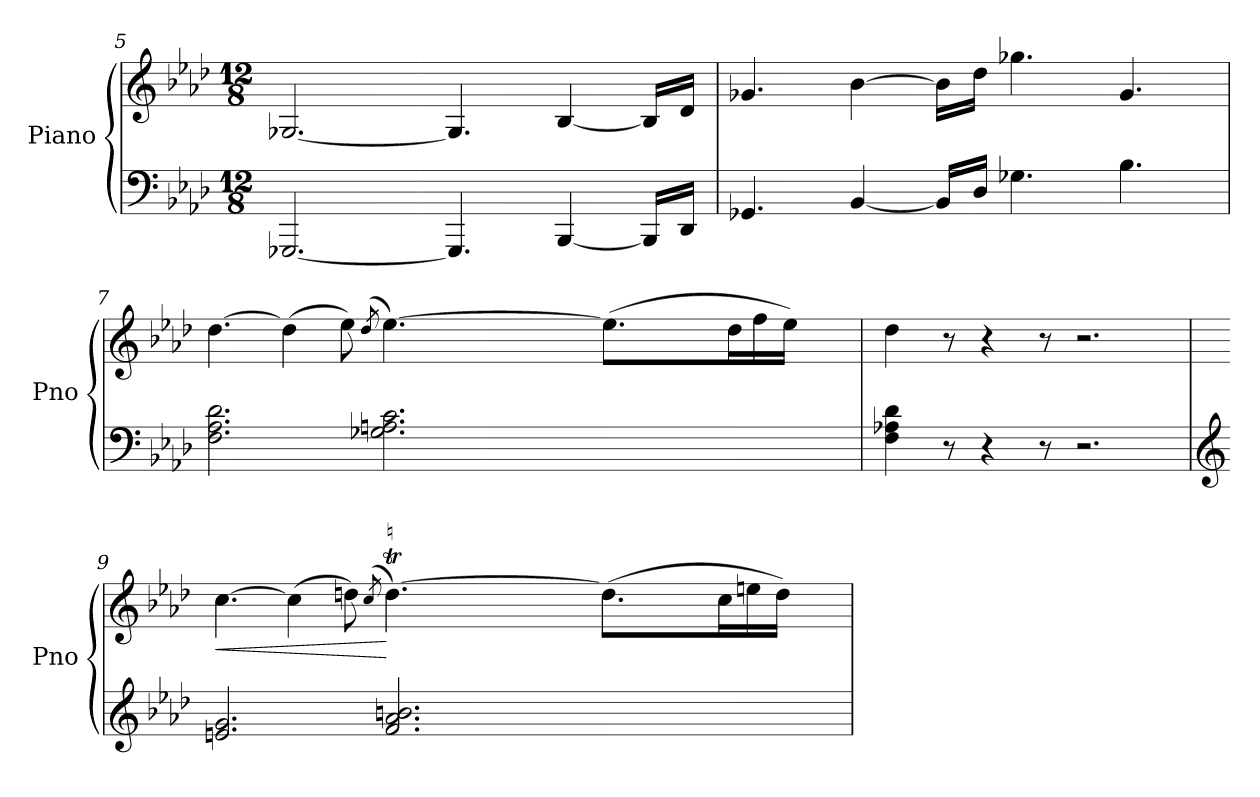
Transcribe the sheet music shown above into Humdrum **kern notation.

**kern	**kern	**dynam
*part1	*part1	*part1
*staff2	*staff1	*staff1/2
*I"Piano	*	*
*I'Pno	*	*
*clefF4	*clefG2	*
*k[b-e-a-d-]	*k[b-e-a-d-]	*
*M12/8	*M12/8	*
=5	=5	=5
[2.GGG-X/	[2.G-X/	.
4.GGG-/]	4.G-/]	.
[4BBB-/	[4B-/	.
16BBB-/LL]	16B-/LL]	.
16DD-/JJ	16d-/JJ	.
!!LO:LB:g=z
=6	=6	=6
4.GG-X/	4.g-X/	.
[4BB-/	[4b-\	.
16BB-/LL]	16b-\LL]	.
16D-/JJ	16dd-\JJ	.
4.G-X\	4.gg-X\	.
4.B-\	4.g-/	.
=7	=7	=7
*	*^	*
2.F\ 2.A-\ 2.d-\	[4.dd-\	2.ryy	.
.	(>4dd-\]	.	.
.	8ee-\)	.	.
.	(8qdd-/	.	.
*	*	*Xtuplet	*
2.G-X\ 2.An\ 2.c\	[4.ee-\)	24dd-yy	.
.	.	24ee-yy	.
.	.	24ffyy	.
.	.	24ee-yy	.
.	.	24ffyy	.
.	.	24ee-yy	.
!	!	!LO:N:vis=16	!
.	.	640%23ffyy	.
!	!	!LO:N:vis=16	!
.	.	640%23ee-yy	.
!	!	!LO:N:vis=16	!
.	.	640%23ffyy	.
!	!	!LO:N:vis=16	!
.	.	640%23ee-yy	.
.	(>8.ee-\L]	.	.
!	!	!LO:N:vis=16	!
.	.	640%23ffyy	.
!	!	!LO:N:vis=16	!
.	.	640%23ee-yy	.
.	.	[320%11ffyy	.
.	.	48ee-yy	.
.	.	640ffyy]	.
.	.	48ffyy	.
.	.	48ee-yy	.
.	16dd-\L	.	.
.	.	640%119ryy	.
.	16ff\	.	.
.	16ee-\JJ)	.	.
*	*v	*v	*
=8	=8	=8
4F\ 4A-X\ 4d-\	4dd-\	.
8r	8r	.
4r	4r	.
8r	8r	.
2.r	2.r	.
!!LO:LB:g=z
=9	=9	=9
*clefG2	*	*
!	!	!LO:HP:b
*	*^	*
2.en/ 2.g/	[4.cc\	2.ryy	<
.	(>4cc\]	.	.
.	8ddn\)	.	.
.	(8qcc/	.	.
!	!LO:TX:a:t=♮	!	!
2.f/ 2.a-/ 2.bn/	[4.ddt\)	24ccyy	[
.	.	24ddyy	.
.	.	24eenyy	.
.	.	24ddyy	.
.	.	24eeyy	.
.	.	24ddyy	.
!	!	!LO:N:vis=16	!
.	.	640%23eeyy	.
!	!	!LO:N:vis=16	!
.	.	640%23ddyy	.
!	!	!LO:N:vis=16	!
.	.	640%23eeyy	.
!	!	!LO:N:vis=16	!
.	.	640%23ddyy	.
.	(>8.dd\L]	.	.
!	!	!LO:N:vis=16	!
.	.	640%23eeyy	.
!	!	!LO:N:vis=16	!
.	.	640%23ddyy	.
.	.	[320%11eeyy	.
.	.	48ddyy	.
.	.	640eeyy]	.
.	.	48eeyy	.
.	.	48ddyy	.
.	16cc\L	.	.
.	.	640%119ryy	.
.	16een\	.	.
.	16dd\JJ)	.	.
*	*v	*v	*
=	=	=
*-	*-	*-
